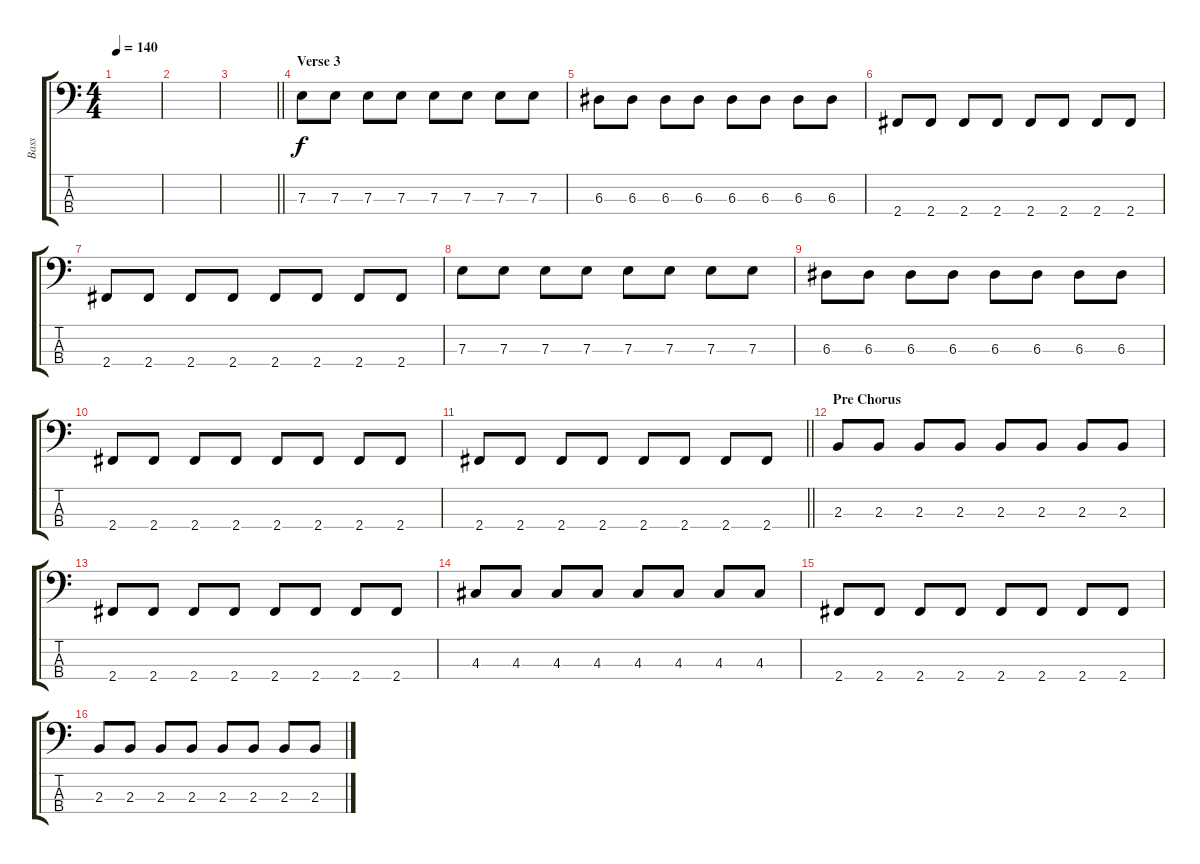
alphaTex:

\track ("Bass" "Bass") {instrument electricbassfinger}
\staff {score tabs}
\tuning (G2 D2 A1 E1) {hide}
\ts (4 4)
\tempo 140
\clef f4
\ks c
|
|
\barLineRight lightlight
|
\section ("" "Verse 3")
7.3.8 7.3.8 7.3.8 7.3.8 7.3.8 7.3.8 7.3.8 7.3.8 |
6.3.8 6.3.8 6.3.8 6.3.8 6.3.8 6.3.8 6.3.8 6.3.8 |
2.4.8 2.4.8 2.4.8 2.4.8 2.4.8 2.4.8 2.4.8 2.4.8 |
2.4.8 2.4.8 2.4.8 2.4.8 2.4.8 2.4.8 2.4.8 2.4.8 |
7.3.8 7.3.8 7.3.8 7.3.8 7.3.8 7.3.8 7.3.8 7.3.8 |
6.3.8 6.3.8 6.3.8 6.3.8 6.3.8 6.3.8 6.3.8 6.3.8 |
2.4.8 2.4.8 2.4.8 2.4.8 2.4.8 2.4.8 2.4.8 2.4.8 |
\barLineRight lightlight
2.4.8 2.4.8 2.4.8 2.4.8 2.4.8 2.4.8 2.4.8 2.4.8 |
\section ("" "Pre Chorus")
2.3.8 2.3.8 2.3.8 2.3.8 2.3.8 2.3.8 2.3.8 2.3.8 |
2.4.8 2.4.8 2.4.8 2.4.8 2.4.8 2.4.8 2.4.8 2.4.8 |
4.3.8 4.3.8 4.3.8 4.3.8 4.3.8 4.3.8 4.3.8 4.3.8 |
2.4.8 2.4.8 2.4.8 2.4.8 2.4.8 2.4.8 2.4.8 2.4.8 |
2.3.8 2.3.8 2.3.8 2.3.8 2.3.8 2.3.8 2.3.8 2.3.8
